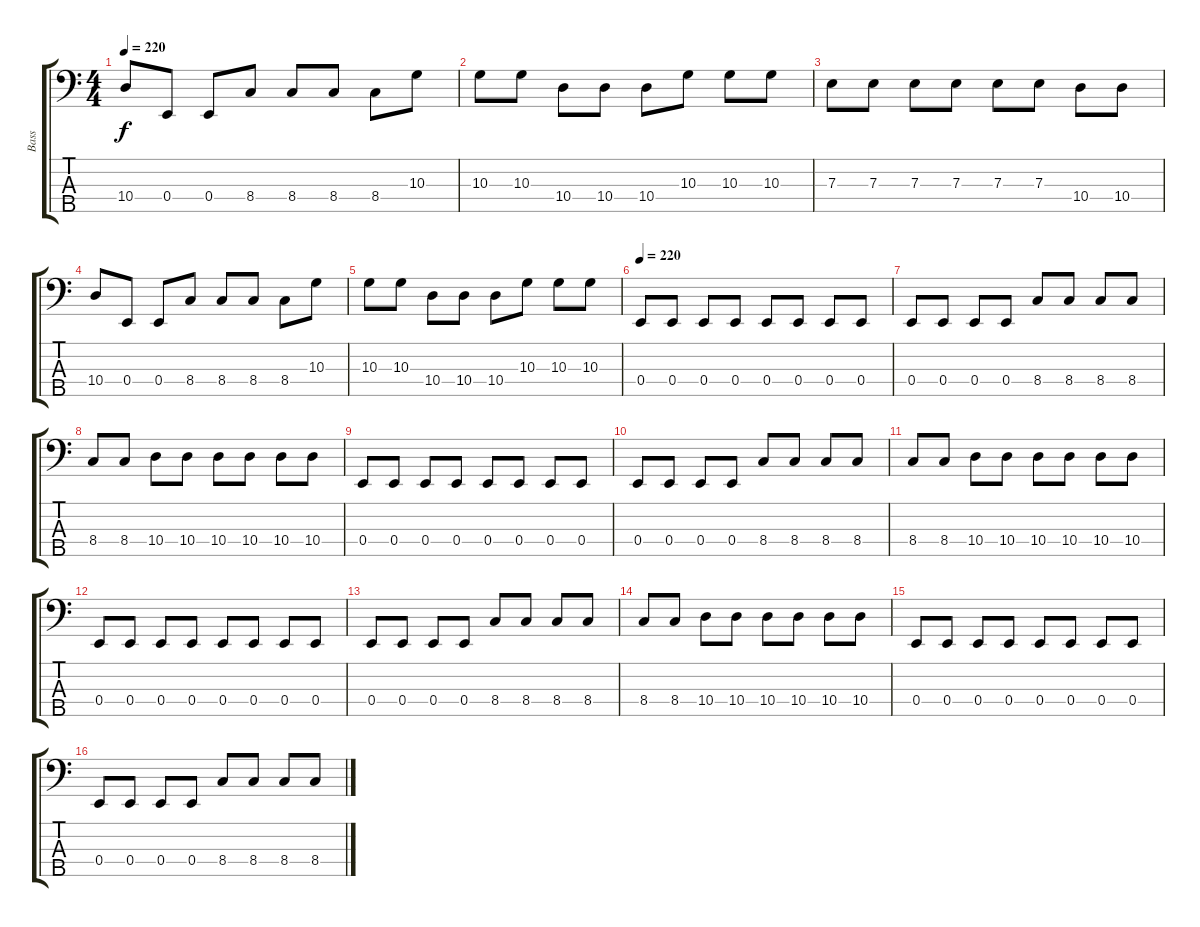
\track ("Bass" "Bass") {instrument electricbassfinger}
\staff {score tabs}
\tuning (G2 D2 A1 E1 B0) {hide}
\ts (4 4)
\tempo 220
\clef f4
\ks c
10.4.8{dy f} 0.4.8 0.4.8 8.4.8 8.4.8 8.4.8 8.4.8 10.3.8 |
10.3.8 10.3.8 10.4.8 10.4.8 10.4.8 10.3.8 10.3.8 10.3.8 |
7.3.8 7.3.8 7.3.8 7.3.8 7.3.8 7.3.8 10.4.8 10.4.8 |
10.4.8 0.4.8 0.4.8 8.4.8 8.4.8 8.4.8 8.4.8 10.3.8 |
10.3.8 10.3.8 10.4.8 10.4.8 10.4.8 10.3.8 10.3.8 10.3.8 |
\tempo 220
0.4.8 0.4.8 0.4.8 0.4.8 0.4.8 0.4.8 0.4.8 0.4.8 |
0.4.8 0.4.8 0.4.8 0.4.8 8.4.8 8.4.8 8.4.8 8.4.8 |
8.4.8 8.4.8 10.4.8 10.4.8 10.4.8 10.4.8 10.4.8 10.4.8 |
0.4.8 0.4.8 0.4.8 0.4.8 0.4.8 0.4.8 0.4.8 0.4.8 |
0.4.8 0.4.8 0.4.8 0.4.8 8.4.8 8.4.8 8.4.8 8.4.8 |
8.4.8 8.4.8 10.4.8 10.4.8 10.4.8 10.4.8 10.4.8 10.4.8 |
0.4.8 0.4.8 0.4.8 0.4.8 0.4.8 0.4.8 0.4.8 0.4.8 |
0.4.8 0.4.8 0.4.8 0.4.8 8.4.8 8.4.8 8.4.8 8.4.8 |
8.4.8 8.4.8 10.4.8 10.4.8 10.4.8 10.4.8 10.4.8 10.4.8 |
0.4.8 0.4.8 0.4.8 0.4.8 0.4.8 0.4.8 0.4.8 0.4.8 |
0.4.8 0.4.8 0.4.8 0.4.8 8.4.8 8.4.8 8.4.8 8.4.8
